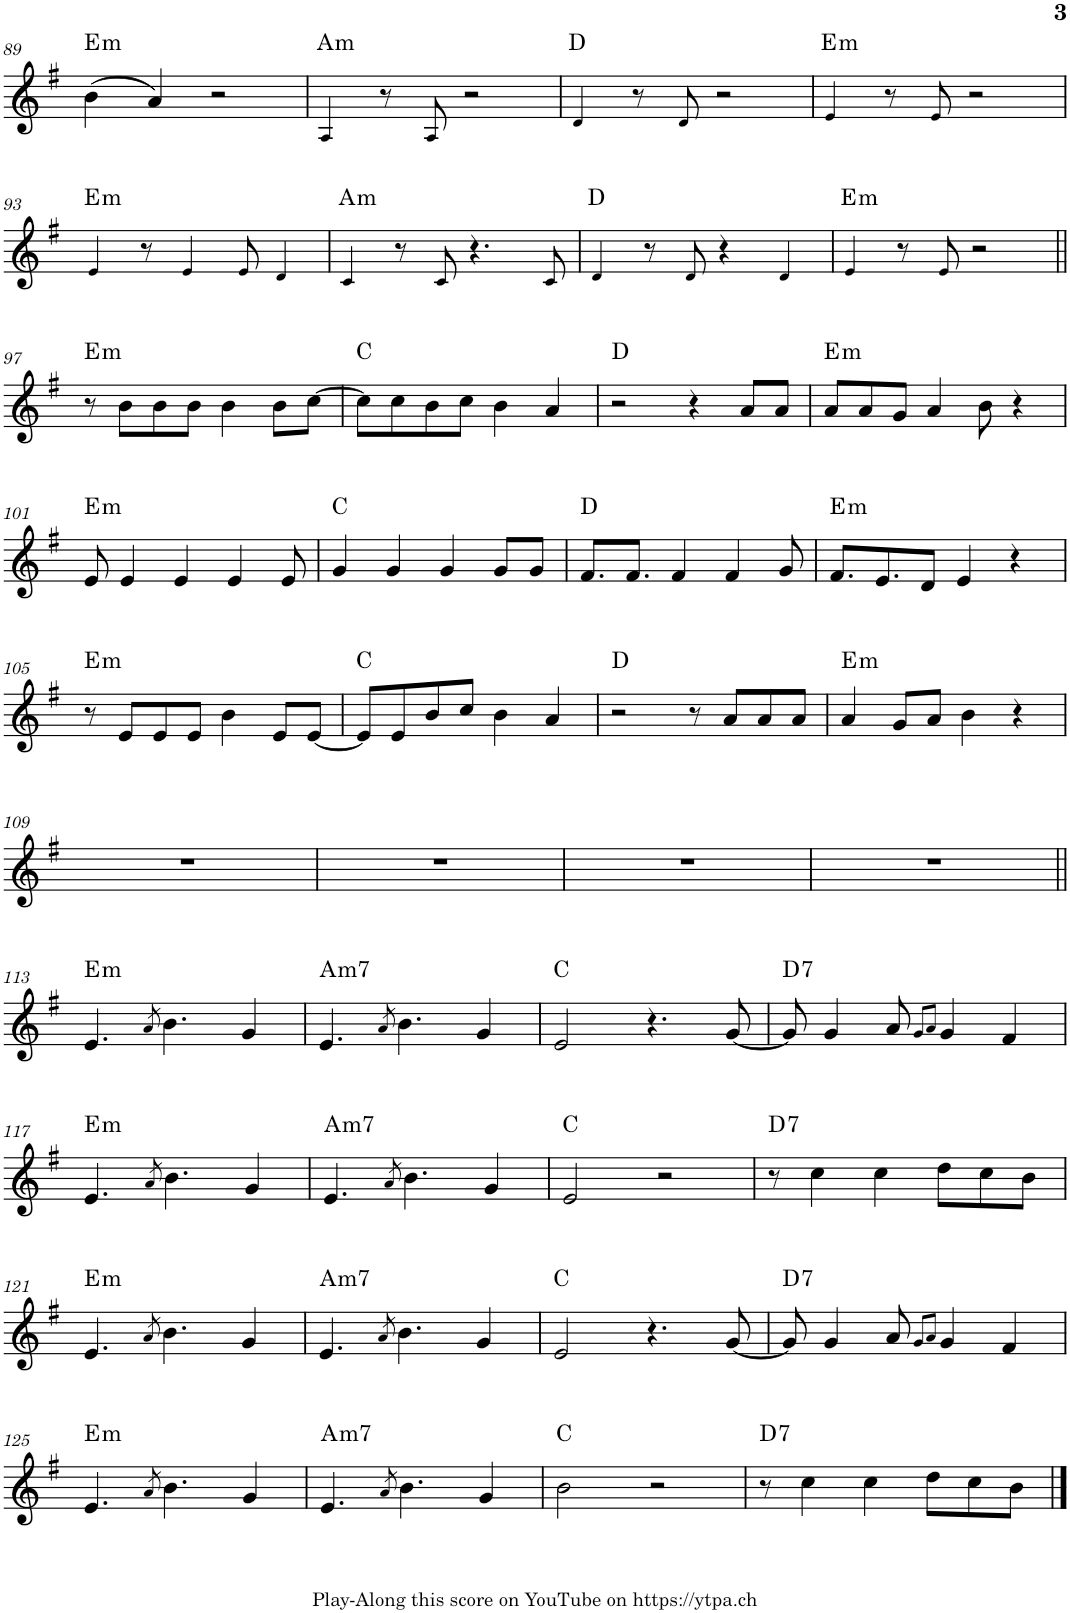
**kern	**harte
*part1	*part1
*staff1	*
*I"Voice	*
*I'Vc.	*
!!LO:PB:g=z
*clefG2	*
*k[f#]	*
*M4/4	*
=89	=89
!	!LO:H:kt=m
(4b\	E:min
4a/)	.
2r	.
=90	=90
!	!LO:H:kt=m
4A!/	A:min
8r	.
8A!/	.
2r	.
=91	=91
4d!/	D:maj
8r	.
8d!/	.
2r	.
=92	=92
!	!LO:H:kt=m
4e!/	E:min
8r	.
8e!/	.
2r	.
!!LO:LB:g=z
=93	=93
!	!LO:H:kt=m
4e!/	E:min
8r	.
4e!/	.
8e!/	.
4d!/	.
=94	=94
!	!LO:H:kt=m
4c!/	A:min
8r	.
8c!/	.
4.r	.
8c!/	.
=95	=95
4d!/	D:maj
8r	.
8d!/	.
4r	.
4d!/	.
=96	=96
!	!LO:H:kt=m
4e!/	E:min
8r	.
8e!/	.
2r	.
!!LO:LB:g=z
=97||	=97||
!	!LO:H:kt=m
8r	E:min
8b\L	.
8b\	.
8b\J	.
4b\	.
8b\L	.
[8cc\J	.
=98	=98
8cc\L]	C:maj
8cc\	.
8b\	.
8cc\J	.
4b\	.
4a/	.
=99	=99
2r	D:maj
4r	.
8a/L	.
8a/J	.
=100	=100
!	!LO:H:kt=m
8a/L	E:min
8a/	.
8g/J	.
4a/	.
8b\	.
4r	.
!!LO:LB:g=z
=101	=101
!	!LO:H:kt=m
8e/	E:min
4e/	.
4e/	.
4e/	.
8e/	.
=102	=102
4g/	C:maj
4g/	.
4g/	.
8g/L	.
8g/J	.
=103	=103
8.f#/L	D:maj
8.f#/J	.
4f#/	.
4f#/	.
8g/	.
=104	=104
!	!LO:H:kt=m
8.f#/L	E:min
8.e/	.
8d/J	.
4e/	.
4r	.
!!LO:LB:g=z
=105	=105
!	!LO:H:kt=m
8r	E:min
8e/L	.
8e/	.
8e/J	.
4b\	.
8e/L	.
[8e/J	.
=106	=106
8e/L]	C:maj
8e/	.
8b/	.
8cc/J	.
4b\	.
4a/	.
=107	=107
2r	D:maj
8r	.
8a/L	.
8a/	.
8a/J	.
=108	=108
!	!LO:H:kt=m
4a/	E:min
8g/L	.
8a/J	.
4b\	.
4r	.
!!LO:LB:g=z
=109	=109
1r	.
=110	=110
1r	.
=111	=111
1r	.
=112	=112
1r	.
!!LO:LB:g=z
=113||	=113||
!	!LO:H:kt=m
4.e/	E:min
8qa/	.
4.b\	.
4g/	.
=114	=114
!	!LO:H:kt=m7
4.e/	A:min7
8qa/	.
4.b\	.
4g/	.
=115	=115
2e/	C:maj
4.r	.
[8g/	.
=116	=116
!	!LO:H:kt=7
8g/]	D:7
4g/	.
8a/	.
8qg/L	.
8qa/J	.
4g/	.
4f#/	.
!!LO:LB:g=z
=117	=117
!	!LO:H:kt=m
4.e/	E:min
8qa/	.
4.b\	.
4g/	.
=118	=118
!	!LO:H:kt=m7
4.e/	A:min7
8qa/	.
4.b\	.
4g/	.
=119	=119
2e/	C:maj
2r	.
=120	=120
!	!LO:H:kt=7
8r	D:7
4cc\	.
4cc\	.
8dd\L	.
8cc\	.
8b\J	.
!!LO:LB:g=z
=121	=121
!	!LO:H:kt=m
4.e/	E:min
8qa/	.
4.b\	.
4g/	.
=122	=122
!	!LO:H:kt=m7
4.e/	A:min7
8qa/	.
4.b\	.
4g/	.
=123	=123
2e/	C:maj
4.r	.
[8g/	.
=124	=124
!	!LO:H:kt=7
8g/]	D:7
4g/	.
8a/	.
8qg/L	.
8qa/J	.
4g/	.
4f#/	.
!!LO:LB:g=z
=125	=125
!	!LO:H:kt=m
4.e/	E:min
8qa/	.
4.b\	.
4g/	.
=126	=126
!	!LO:H:kt=m7
4.e/	A:min7
8qa/	.
4.b\	.
4g/	.
=127	=127
2b\	C:maj
2r	.
=128	=128
!	!LO:H:kt=7
8r	D:7
4cc\	.
4cc\	.
8dd\L	.
8cc\	.
8b\J	.
==	==
*-	*-
